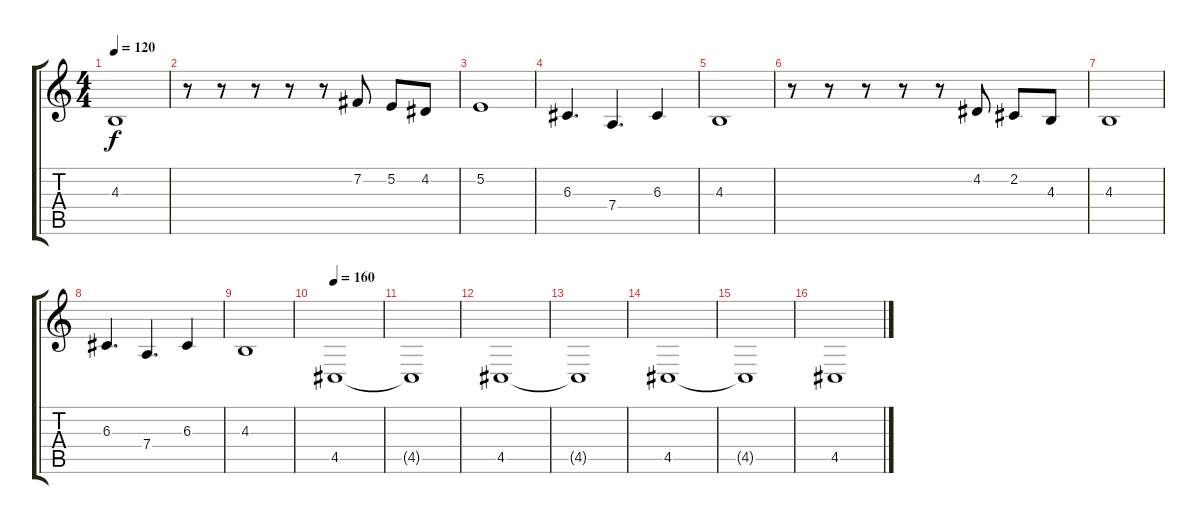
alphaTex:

\track "" {instrument stringensemble1}
\staff {score tabs}
\tuning (E4 B3 G3 D3 A2 E2) {hide}
\ts (4 4)
\tempo 120
\clef g2
\ks c
4.3.1{dy f} |
r.8 r.8 r.8 r.8 r.8 7.2.8 5.2.8 4.2.8 |
5.2.1 |
6.3.4{d} 7.4.4{d} 6.3.4 |
4.3.1 |
r.8 r.8 r.8 r.8 r.8 4.2.8 2.2.8 4.3.8 |
4.3.1 |
6.3.4{d} 7.4.4{d} 6.3.4 |
4.3.1 |
\tempo 160
4.5.1 |
4.5{t}.1 |
4.5.1 |
4.5{t}.1 |
4.5.1 |
4.5{t}.1 |
4.5.1
